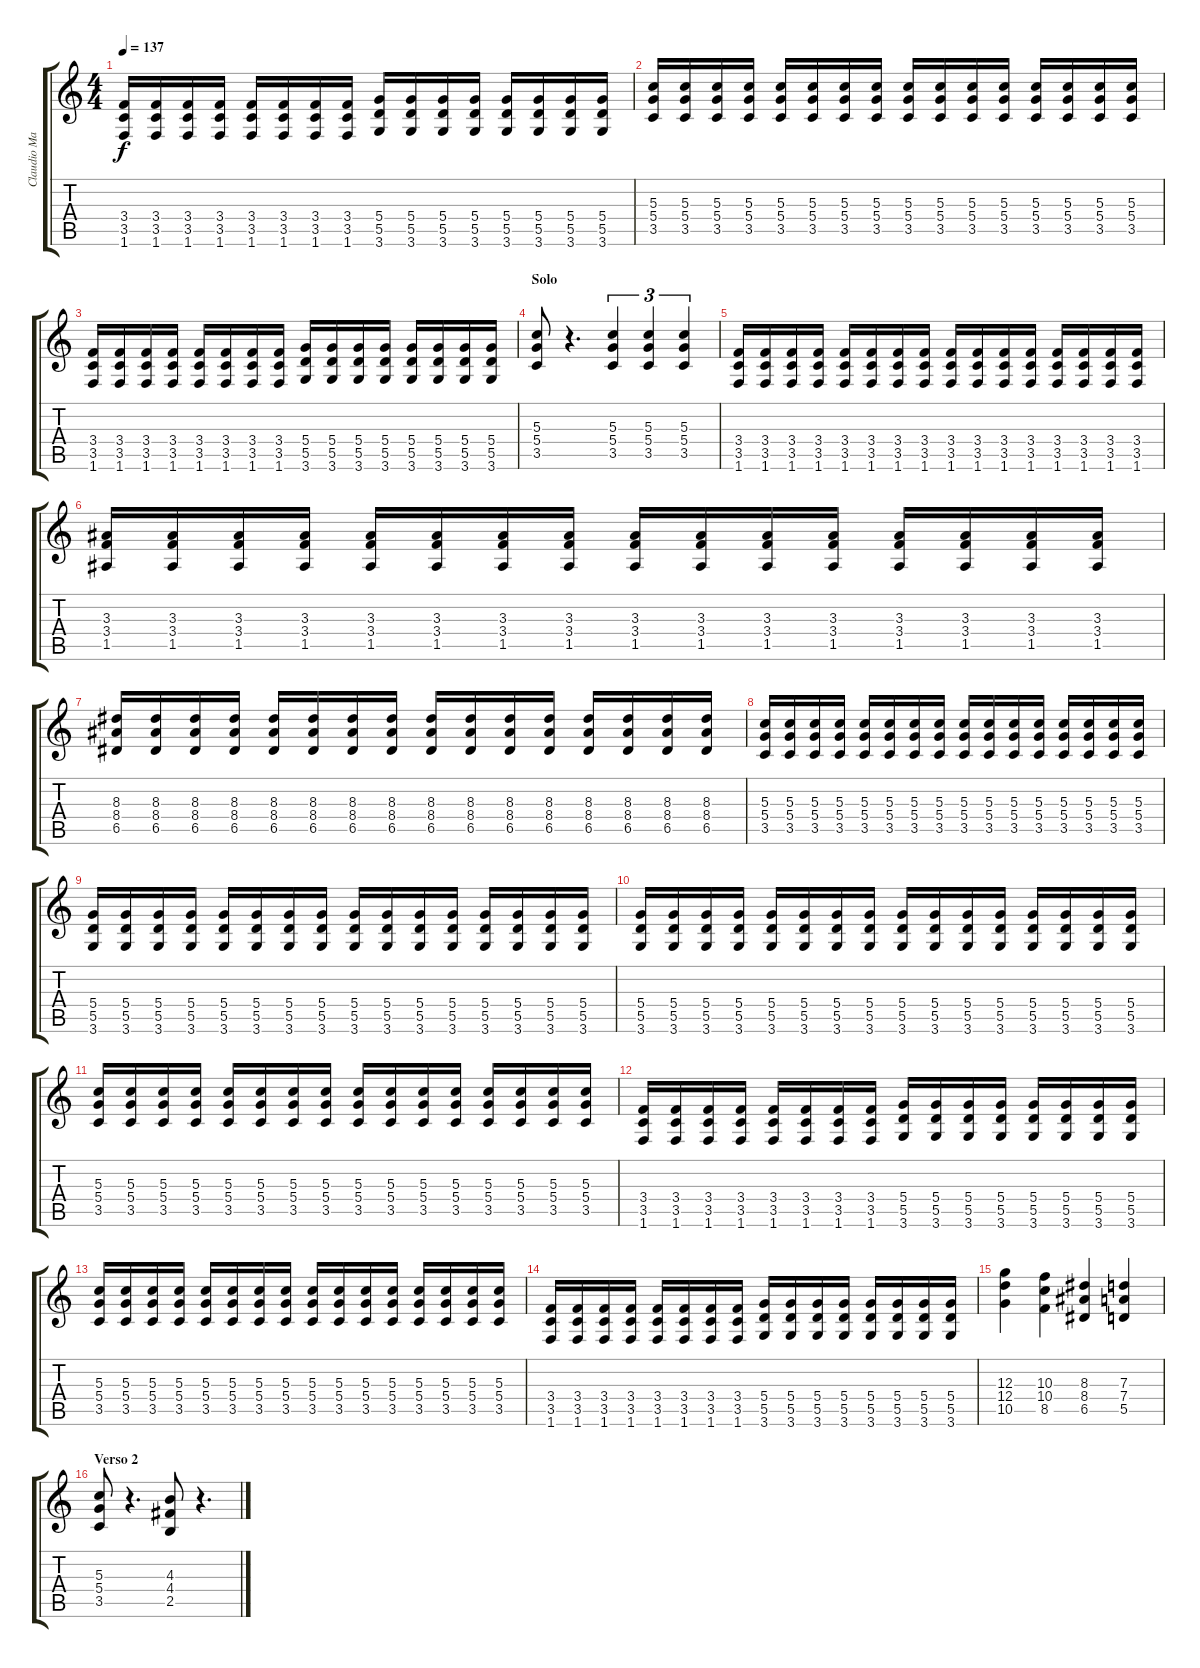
\track ("Claudio Marciello (guitarra)" "Claudio Ma") {instrument overdrivenguitar}
\staff {score tabs}
\tuning (E4 B3 G3 D3 A2 E2) {hide}
\ts (4 4)
\tempo 137
\clef g2
\ks c
(3.4 3.5 1.6).16{dy f} (3.4 3.5 1.6).16 (3.4 3.5 1.6).16 (3.4 3.5 1.6).16 (3.4 3.5 1.6).16 (3.4 3.5 1.6).16 (3.4 3.5 1.6).16 (3.4 3.5 1.6).16 (5.4 5.5 3.6).16 (5.4 5.5 3.6).16 (5.4 5.5 3.6).16 (5.4 5.5 3.6).16 (5.4 5.5 3.6).16 (5.4 5.5 3.6).16 (5.4 5.5 3.6).16 (5.4 5.5 3.6).16 |
(5.3 5.4 3.5).16 (5.3 5.4 3.5).16 (5.3 5.4 3.5).16 (5.3 5.4 3.5).16 (5.3 5.4 3.5).16 (5.3 5.4 3.5).16 (5.3 5.4 3.5).16 (5.3 5.4 3.5).16 (5.3 5.4 3.5).16 (5.3 5.4 3.5).16 (5.3 5.4 3.5).16 (5.3 5.4 3.5).16 (5.3 5.4 3.5).16 (5.3 5.4 3.5).16 (5.3 5.4 3.5).16 (5.3 5.4 3.5).16 |
(3.4 3.5 1.6).16 (3.4 3.5 1.6).16 (3.4 3.5 1.6).16 (3.4 3.5 1.6).16 (3.4 3.5 1.6).16 (3.4 3.5 1.6).16 (3.4 3.5 1.6).16 (3.4 3.5 1.6).16 (5.4 5.5 3.6).16 (5.4 5.5 3.6).16 (5.4 5.5 3.6).16 (5.4 5.5 3.6).16 (5.4 5.5 3.6).16 (5.4 5.5 3.6).16 (5.4 5.5 3.6).16 (5.4 5.5 3.6).16 |
\section ("" "Solo")
(5.3 5.4 3.5).8 r.4{d} (5.3 5.4 3.5).4{tu (3 2)} (5.3 5.4 3.5).4{tu (3 2)} (5.3 5.4 3.5).4{tu (3 2)} |
(3.4 3.5 1.6).16 (3.4 3.5 1.6).16 (3.4 3.5 1.6).16 (3.4 3.5 1.6).16 (3.4 3.5 1.6).16 (3.4 3.5 1.6).16 (3.4 3.5 1.6).16 (3.4 3.5 1.6).16 (3.4 3.5 1.6).16 (3.4 3.5 1.6).16 (3.4 3.5 1.6).16 (3.4 3.5 1.6).16 (3.4 3.5 1.6).16 (3.4 3.5 1.6).16 (3.4 3.5 1.6).16 (3.4 3.5 1.6).16 |
(3.3 3.4 1.5).16 (3.3 3.4 1.5).16 (3.3 3.4 1.5).16 (3.3 3.4 1.5).16 (3.3 3.4 1.5).16 (3.3 3.4 1.5).16 (3.3 3.4 1.5).16 (3.3 3.4 1.5).16 (3.3 3.4 1.5).16 (3.3 3.4 1.5).16 (3.3 3.4 1.5).16 (3.3 3.4 1.5).16 (3.3 3.4 1.5).16 (3.3 3.4 1.5).16 (3.3 3.4 1.5).16 (3.3 3.4 1.5).16 |
(8.3 8.4 6.5).16 (8.3 8.4 6.5).16 (8.3 8.4 6.5).16 (8.3 8.4 6.5).16 (8.3 8.4 6.5).16 (8.3 8.4 6.5).16 (8.3 8.4 6.5).16 (8.3 8.4 6.5).16 (8.3 8.4 6.5).16 (8.3 8.4 6.5).16 (8.3 8.4 6.5).16 (8.3 8.4 6.5).16 (8.3 8.4 6.5).16 (8.3 8.4 6.5).16 (8.3 8.4 6.5).16 (8.3 8.4 6.5).16 |
(5.3 5.4 3.5).16 (5.3 5.4 3.5).16 (5.3 5.4 3.5).16 (5.3 5.4 3.5).16 (5.3 5.4 3.5).16 (5.3 5.4 3.5).16 (5.3 5.4 3.5).16 (5.3 5.4 3.5).16 (5.3 5.4 3.5).16 (5.3 5.4 3.5).16 (5.3 5.4 3.5).16 (5.3 5.4 3.5).16 (5.3 5.4 3.5).16 (5.3 5.4 3.5).16 (5.3 5.4 3.5).16 (5.3 5.4 3.5).16 |
(5.4 5.5 3.6).16 (5.4 5.5 3.6).16 (5.4 5.5 3.6).16 (5.4 5.5 3.6).16 (5.4 5.5 3.6).16 (5.4 5.5 3.6).16 (5.4 5.5 3.6).16 (5.4 5.5 3.6).16 (5.4 5.5 3.6).16 (5.4 5.5 3.6).16 (5.4 5.5 3.6).16 (5.4 5.5 3.6).16 (5.4 5.5 3.6).16 (5.4 5.5 3.6).16 (5.4 5.5 3.6).16 (5.4 5.5 3.6).16 |
(5.4 5.5 3.6).16 (5.4 5.5 3.6).16 (5.4 5.5 3.6).16 (5.4 5.5 3.6).16 (5.4 5.5 3.6).16 (5.4 5.5 3.6).16 (5.4 5.5 3.6).16 (5.4 5.5 3.6).16 (5.4 5.5 3.6).16 (5.4 5.5 3.6).16 (5.4 5.5 3.6).16 (5.4 5.5 3.6).16 (5.4 5.5 3.6).16 (5.4 5.5 3.6).16 (5.4 5.5 3.6).16 (5.4 5.5 3.6).16 |
(5.3 5.4 3.5).16 (5.3 5.4 3.5).16 (5.3 5.4 3.5).16 (5.3 5.4 3.5).16 (5.3 5.4 3.5).16 (5.3 5.4 3.5).16 (5.3 5.4 3.5).16 (5.3 5.4 3.5).16 (5.3 5.4 3.5).16 (5.3 5.4 3.5).16 (5.3 5.4 3.5).16 (5.3 5.4 3.5).16 (5.3 5.4 3.5).16 (5.3 5.4 3.5).16 (5.3 5.4 3.5).16 (5.3 5.4 3.5).16 |
(3.4 3.5 1.6).16 (3.4 3.5 1.6).16 (3.4 3.5 1.6).16 (3.4 3.5 1.6).16 (3.4 3.5 1.6).16 (3.4 3.5 1.6).16 (3.4 3.5 1.6).16 (3.4 3.5 1.6).16 (5.4 5.5 3.6).16 (5.4 5.5 3.6).16 (5.4 5.5 3.6).16 (5.4 5.5 3.6).16 (5.4 5.5 3.6).16 (5.4 5.5 3.6).16 (5.4 5.5 3.6).16 (5.4 5.5 3.6).16 |
(5.3 5.4 3.5).16 (5.3 5.4 3.5).16 (5.3 5.4 3.5).16 (5.3 5.4 3.5).16 (5.3 5.4 3.5).16 (5.3 5.4 3.5).16 (5.3 5.4 3.5).16 (5.3 5.4 3.5).16 (5.3 5.4 3.5).16 (5.3 5.4 3.5).16 (5.3 5.4 3.5).16 (5.3 5.4 3.5).16 (5.3 5.4 3.5).16 (5.3 5.4 3.5).16 (5.3 5.4 3.5).16 (5.3 5.4 3.5).16 |
(3.4 3.5 1.6).16 (3.4 3.5 1.6).16 (3.4 3.5 1.6).16 (3.4 3.5 1.6).16 (3.4 3.5 1.6).16 (3.4 3.5 1.6).16 (3.4 3.5 1.6).16 (3.4 3.5 1.6).16 (5.4 5.5 3.6).16 (5.4 5.5 3.6).16 (5.4 5.5 3.6).16 (5.4 5.5 3.6).16 (5.4 5.5 3.6).16 (5.4 5.5 3.6).16 (5.4 5.5 3.6).16 (5.4 5.5 3.6).16 |
(12.3 12.4 10.5).4 (10.3 10.4 8.5).4 (8.3 8.4 6.5).4 (7.3 7.4 5.5).4 |
\section ("" "Verso 2")
(5.3 5.4 3.5).8 r.4{d} (4.3 4.4 2.5).8 r.4{d}
